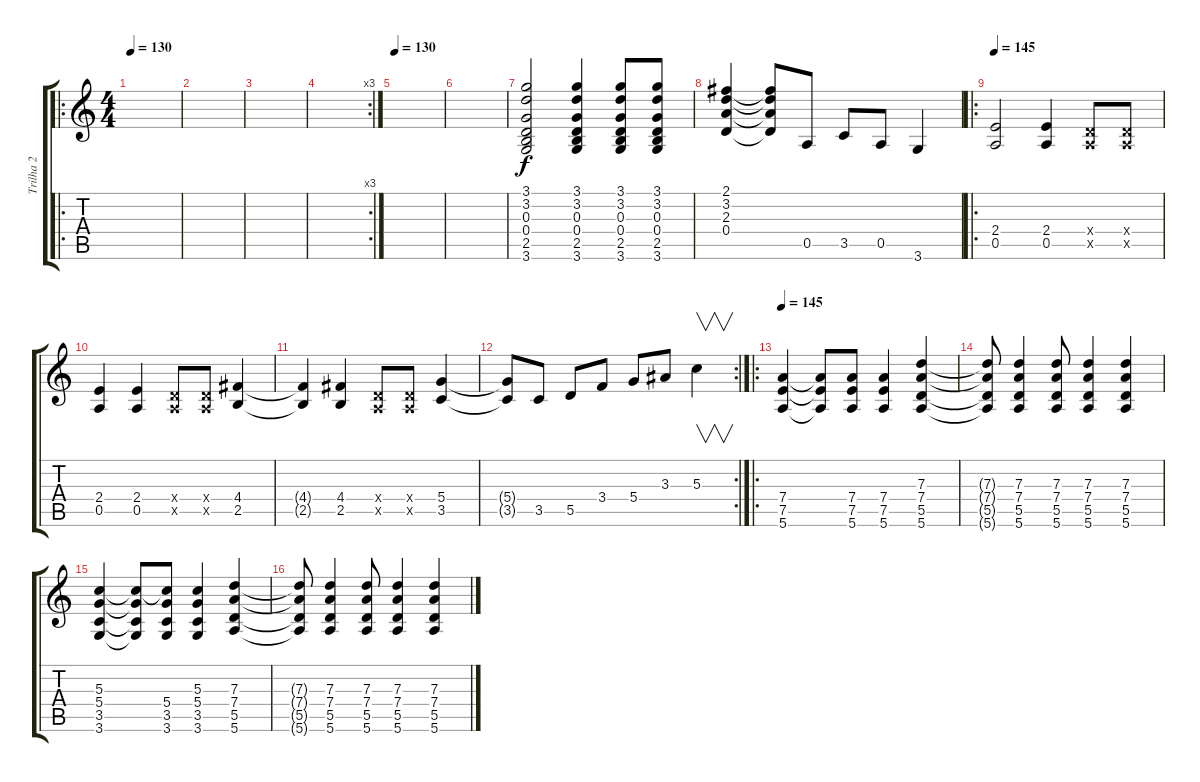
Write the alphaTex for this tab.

\track ("Trilha 2" "Trilha 2") {instrument distortionguitar}
\staff {score tabs}
\tuning (E4 B3 G3 D3 A2 E2) {hide}
\ro
\ts (4 4)
\tempo 130
\clef g2
\ks c
|
|
|
\rc 3
|
\tempo 130
|
|
(3.1 3.2 0.3 0.4 2.5 3.6).2 (3.1 3.2 0.3 0.4 2.5 3.6).4 (3.1 3.2 0.3 0.4 2.5 3.6).8 (3.1 3.2 0.3 0.4 2.5 3.6).8 |
(2.1 3.2 2.3 0.4).4 (2.1{t} 3.2{t} 2.3{t} 0.4{t}).8 0.5.8 3.5.8 0.5.8 3.6.4 |
\ro
\tempo 145
(2.4 0.5).2 (2.4 0.5).4 (0.4{x} 0.5{x}).8 (0.4{x} 0.5{x}).8 |
(2.4 0.5).4 (2.4 0.5).4 (0.4{x} 0.5{x}).8 (0.4{x} 0.5{x}).8 (4.4 2.5).4 |
(4.4{t} 2.5{t}).4 (4.4 2.5).4 (0.4{x} 0.5{x}).8 (0.4{x} 0.5{x}).8 (5.4 3.5).4 |
\rc 2
(5.4{t} 3.5{t}).8 3.5.8 5.5.8 3.4.8 5.4.8 3.3.8 5.3.4{v} |
\ro
\tempo 145
(7.4 7.5 5.6).4 (7.4{t} 7.5{t} 5.6{t}).8 (7.4 7.5 5.6).8 (7.4 7.5 5.6).4 (7.3 7.4 5.5 5.6).4 |
(7.3{t} 7.4{t} 5.5{t} 5.6{t}).8 (7.3 7.4 5.5 5.6).4 (7.3 7.4 5.5 5.6).8 (7.3 7.4 5.5 5.6).4 (7.3 7.4 5.5 5.6).4 |
(5.3 5.4 3.5 3.6).4 (5.3{t} 5.4{t} 3.5{t} 3.6{t}).8 (5.3{t} 5.4 3.5 3.6).8 (5.3 5.4 3.5 3.6).4 (7.3 7.4 5.5 5.6).4 |
(7.3{t} 7.4{t} 5.5{t} 5.6{t}).8 (7.3 7.4 5.5 5.6).4 (7.3 7.4 5.5 5.6).8 (7.3 7.4 5.5 5.6).4 (7.3 7.4 5.5 5.6).4
